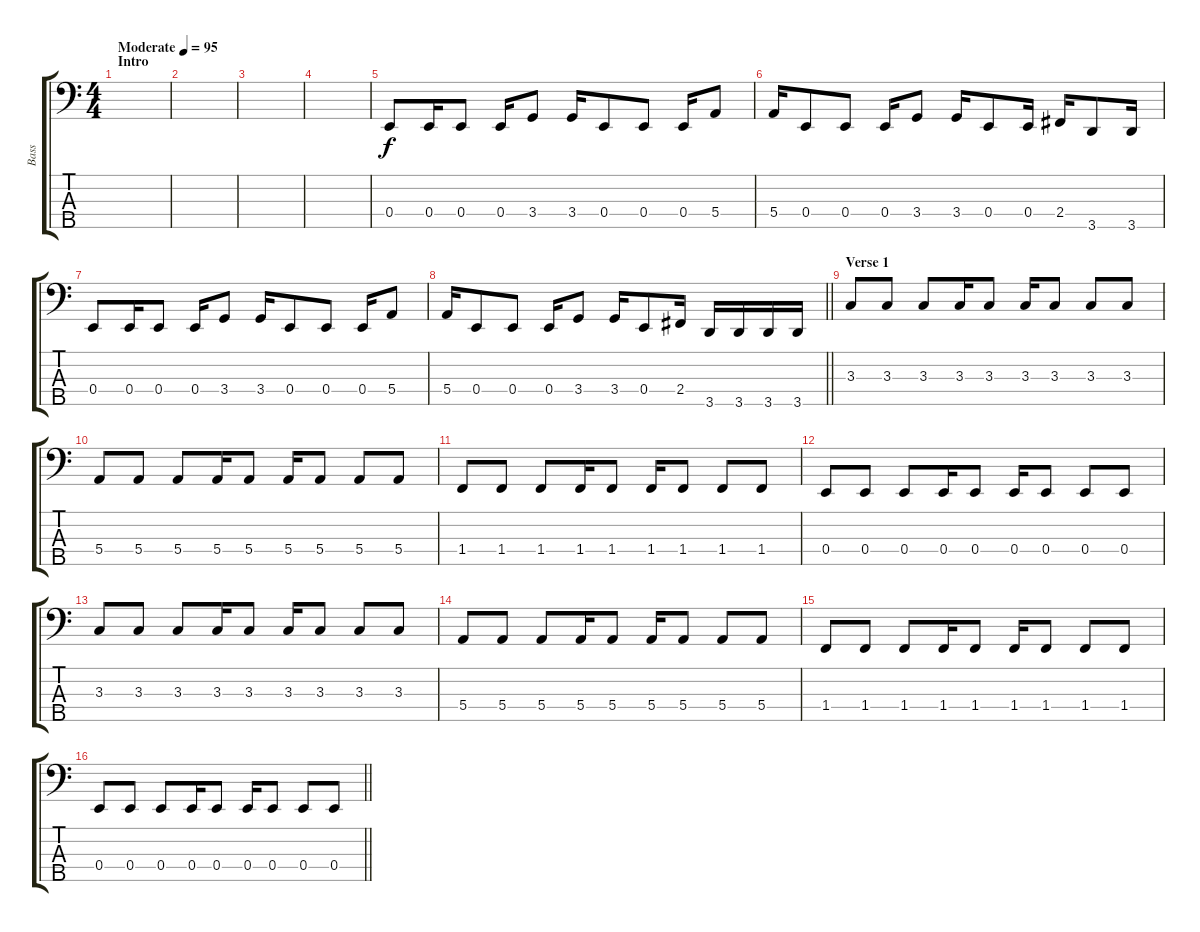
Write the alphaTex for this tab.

\track ("Bass" "Bass") {instrument electricbassfinger}
\staff {score tabs}
\tuning (G2 D2 A1 E1 B0) {hide}
\ts (4 4)
\section ("" "Intro")
\tempo (95 "Moderate")
\clef f4
\ks c
|
|
|
|
0.4.8 0.4.16 0.4.8 0.4.16 3.4.8 3.4.16 0.4.8 0.4.8 0.4.16 5.4.8 |
5.4.16 0.4.8 0.4.8 0.4.16 3.4.8 3.4.16 0.4.8 0.4.16 2.4.16 3.5.8 3.5.16 |
0.4.8 0.4.16 0.4.8 0.4.16 3.4.8 3.4.16 0.4.8 0.4.8 0.4.16 5.4.8 |
\barLineRight lightlight
5.4.16 0.4.8 0.4.8 0.4.16 3.4.8 3.4.16 0.4.8 2.4.16 3.5.16 3.5.16 3.5.16 3.5.16 |
\section ("" "Verse 1")
3.3.8 3.3.8 3.3.8 3.3.16 3.3.8 3.3.16 3.3.8 3.3.8 3.3.8 |
5.4.8 5.4.8 5.4.8 5.4.16 5.4.8 5.4.16 5.4.8 5.4.8 5.4.8 |
1.4.8 1.4.8 1.4.8 1.4.16 1.4.8 1.4.16 1.4.8 1.4.8 1.4.8 |
0.4.8 0.4.8 0.4.8 0.4.16 0.4.8 0.4.16 0.4.8 0.4.8 0.4.8 |
3.3.8 3.3.8 3.3.8 3.3.16 3.3.8 3.3.16 3.3.8 3.3.8 3.3.8 |
5.4.8 5.4.8 5.4.8 5.4.16 5.4.8 5.4.16 5.4.8 5.4.8 5.4.8 |
1.4.8 1.4.8 1.4.8 1.4.16 1.4.8 1.4.16 1.4.8 1.4.8 1.4.8 |
\barLineRight lightlight
0.4.8 0.4.8 0.4.8 0.4.16 0.4.8 0.4.16 0.4.8 0.4.8 0.4.8
